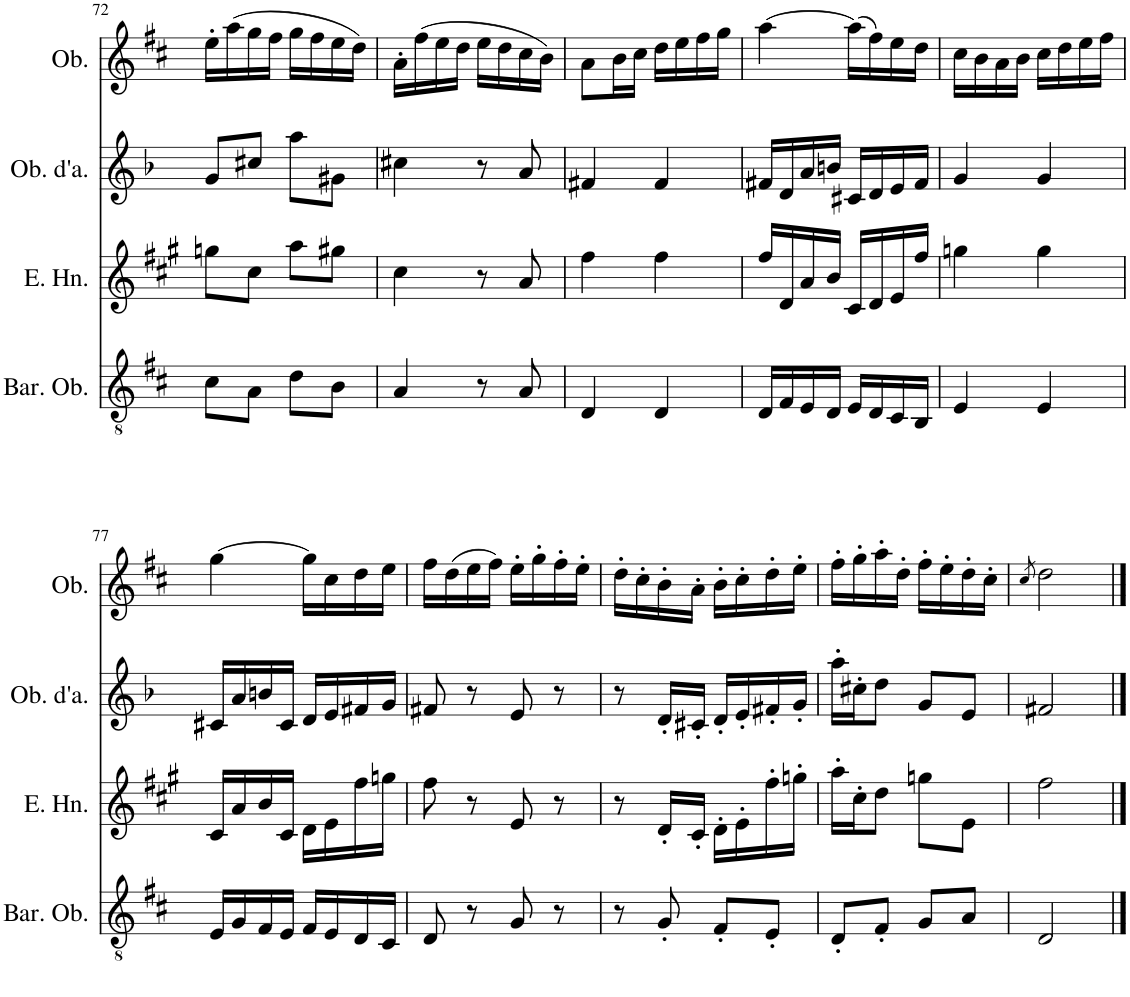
**kern	**kern	**kern	**kern
*part4	*part3	*part2	*part1
*staff4	*staff3	*staff2	*staff1
*I"Baritone Oboe	*I"English Horn	*I"Oboe d'amore	*I"Oboe
*I'Bar. Ob.	*I'E. Hn.	*I'Ob. d'a.	*I'Ob.
!!LO:PB:g=z
*clefGv2	*clefG2	*clefG2	*clefG2
*	*Trd4c7	*Trd2c3	*
*k[f#c#]	*k[f#c#g#]	*k[b-]	*k[f#c#]
*M2/4	*M2/4	*M2/4	*M2/4
=72	=72	=72	=72
8c#\L	8ggn\L	8g/L	16ee'\LL
.	.	.	(16aa\
8A\J	8cc#\J	8cc#X/J	16gg\
.	.	.	16ff#\JJ
8d\L	8aa\L	8aa\L	16gg\LL
.	.	.	16ff#\
8B\J	8gg#X\J	8g#X\J	16ee\
.	.	.	16dd\JJ)
=73	=73	=73	=73
4A/	4cc#\	4cc#X\	16a'\LL
.	.	.	(16ff#\
.	.	.	16ee\
.	.	.	16dd\JJ
8r	8r	8r	16ee\LL
.	.	.	16dd\
8A/	8a/	8a/	16cc#\
.	.	.	16b\JJ)
=74	=74	=74	=74
4D/	4ff#\	4f#X/	8a\L
.	.	.	16b\L
.	.	.	16cc#\JJ
4D/	4ff#\	4f#/	16dd\LL
.	.	.	16ee\
.	.	.	16ff#\
.	.	.	16gg\JJ
=75	=75	=75	=75
16D/LL	16ff#/LL	16f#X/LL	[4aa\
16F#/	16d/	16d/	.
16E/	16a/	16a/	.
16D/JJ	16b/JJ	16bn/JJ	.
16E/LL	16c#/LL	16c#X/LL	(16aa\LL]
16D/	16d/	16d/	16ff#\)
16C#/	16e/	16e/	16ee\
16BB/JJ	16ff#/JJ	16f#/JJ	16dd\JJ
=76	=76	=76	=76
4E/	4ggn\	4g/	16cc#\LL
.	.	.	16b\
.	.	.	16a\
.	.	.	16b\JJ
4E/	4gg\	4g/	16cc#\LL
.	.	.	16dd\
.	.	.	16ee\
.	.	.	16ff#\JJ
!!LO:LB:g=z
=77	=77	=77	=77
16E/LL	16c#/LL	16c#X/LL	[4gg\
16G/	16a/	16a/	.
16F#/	16b/	16bn/	.
16E/JJ	16c#/JJ	16c#/JJ	.
16F#/LL	16d\LL	16d/LL	16gg\LL]
16E/	16e\	16e/	16cc#\
16D/	16ff#\	16f#X/	16dd\
16C#/JJ	16ggn\JJ	16g/JJ	16ee\JJ
=78	=78	=78	=78
8D/	8ff#\	8f#X/	16ff#\LL
.	.	.	(16dd\
8r	8r	8r	16ee\
.	.	.	16ff#\JJ)
8G/	8e/	8e/	16ee'\LL
.	.	.	16gg'\
8r	8r	8r	16ff#'\
.	.	.	16ee'\JJ
=79	=79	=79	=79
8r	8r	8r	16dd'\LL
.	.	.	16cc#'\
8G'/	16d'/LL	16d'/LL	16b'\
.	16c#'/JJ	16c#X'/JJ	16a'\JJ
8F#'/L	16d'\LL	16d'/LL	16b'\LL
.	16e'\	16e'/	16cc#'\
8E'/J	16ff#'\	16f#X'/	16dd'\
.	16ggn'\JJ	16g'/JJ	16ee'\JJ
=80	=80	=80	=80
8D'/L	16aa'\LL	16aa'\LL	16ff#'\LL
.	16cc#'\J	16cc#X'\J	16gg'\
8F#'/J	8dd\J	8dd\J	16aa'\
.	.	.	16dd'\JJ
8G/L	8ggn\L	8g/L	16ff#'\LL
.	.	.	16ee'\
8A/J	8e\J	8e/J	16dd'\
.	.	.	16cc#'\JJ
=81	=81	=81	=81
.	.	.	8qcc#/
2D/	2ff#\	2f#X/	2dd\
==	==	==	==
*-	*-	*-	*-
